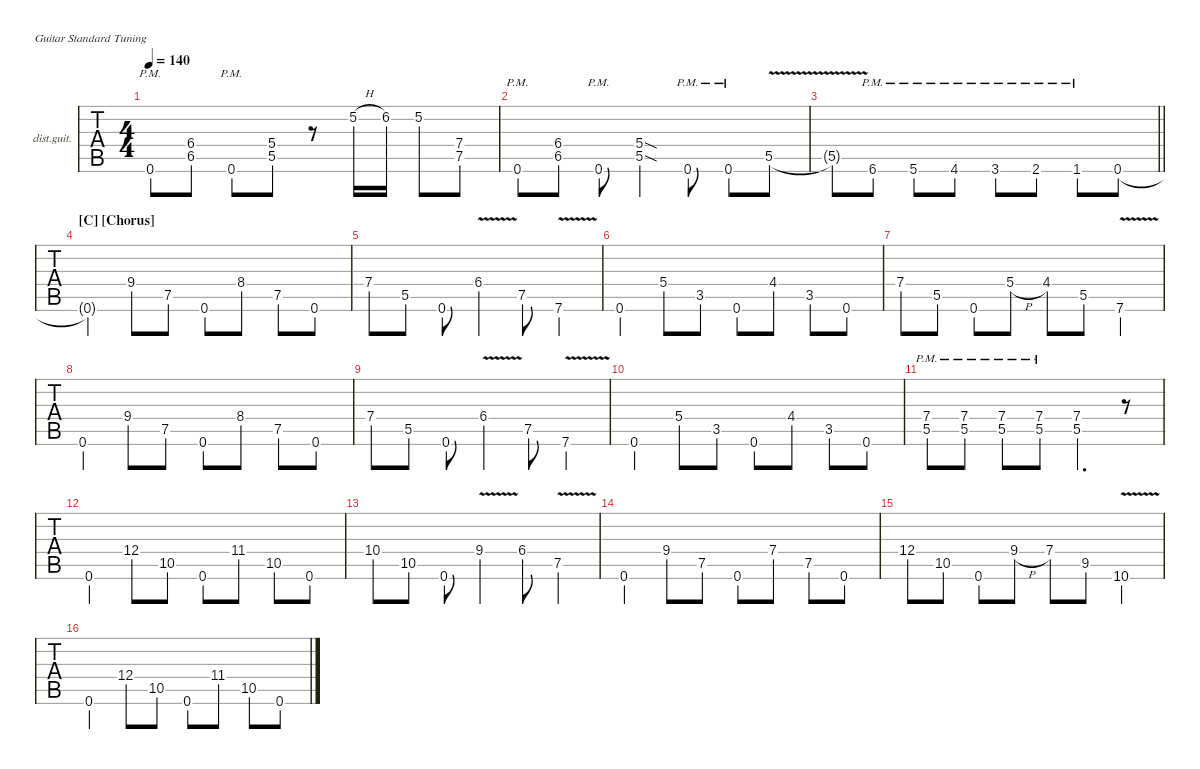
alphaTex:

\defaultSystemsLayout 4
\hideDynamics
\bracketExtendMode nobrackets
\firstSystemTrackNameOrientation horizontal
\track ("Guitar Solo" "dist.guit.") {instrument distortionguitar}
\staff {tabs}
\tuning (E4 B3 G3 D3 A2 E2)
\ts (4 4)
\tempo 140
\clef g2
\ks c
0.6{pm}.8{dy f} (6.4{acc #} 6.5{acc #}).8 0.6{pm}.8 (5.4 5.5).8 r.8 5.2{h}.16 6.2.16 5.2.8 (7.4 7.5).8 |
0.6{pm}.8 (6.4{acc #} 6.5{acc #}).8 0.6{pm}.8 (5.4{sod} 5.5{sod}).4 0.6{pm}.8 0.6{pm}.8 5.5{v}.8 |
\barLineRight lightlight
5.5{v t}.8 6.6{pm acc #}.8 5.6{pm}.8 4.6{pm acc #}.8 3.6{pm}.8 2.6{pm acc #}.8 1.6{pm}.8 0.6.8 |
\section ("C" "[Chorus]")
0.6{t}.4 9.4.8 7.5.8 0.6.8 8.4{acc #}.8 7.5.8 0.6.8 |
7.4.8 5.5.8 0.6.8 6.4{v acc #}.4 7.5.8 7.6{v}.4 |
0.6.4 5.4.8 3.5.8 0.6.8 4.4{acc #}.8 3.5.8 0.6.8 |
7.4.8 5.5.8 0.6.8 5.4{h}.8 4.4{acc #}.8 5.5.8 7.6{v}.4 |
0.6.4 9.4.8 7.5.8 0.6.8 8.4{acc #}.8 7.5.8 0.6.8 |
7.4.8 5.5.8 0.6.8 6.4{v acc #}.4 7.5.8 7.6{v}.4 |
0.6.4 5.4.8 3.5.8 0.6.8 4.4{acc #}.8 3.5.8 0.6.8 |
(7.4{pm} 5.5{pm}).8 (7.4{pm} 5.5{pm}).8 (7.4{pm} 5.5{pm}).8 (7.4{pm} 5.5{pm}).8 (7.4 5.5).4{d} r.8 |
0.6.4 12.4.8 10.5.8 0.6.8 11.4{acc #}.8 10.5.8 0.6.8 |
10.4.8 10.5.8 0.6.8 9.4{v}.4 6.4{acc #}.8 7.5{v}.4 |
0.6.4 9.4.8 7.5.8 0.6.8 7.4.8 7.5.8 0.6.8 |
12.4.8 10.5.8 0.6.8 9.4{h}.8 7.4.8 9.5{acc #}.8 10.6{v}.4 |
0.6.4 12.4.8 10.5.8 0.6.8 11.4{acc #}.8 10.5.8 0.6.8
